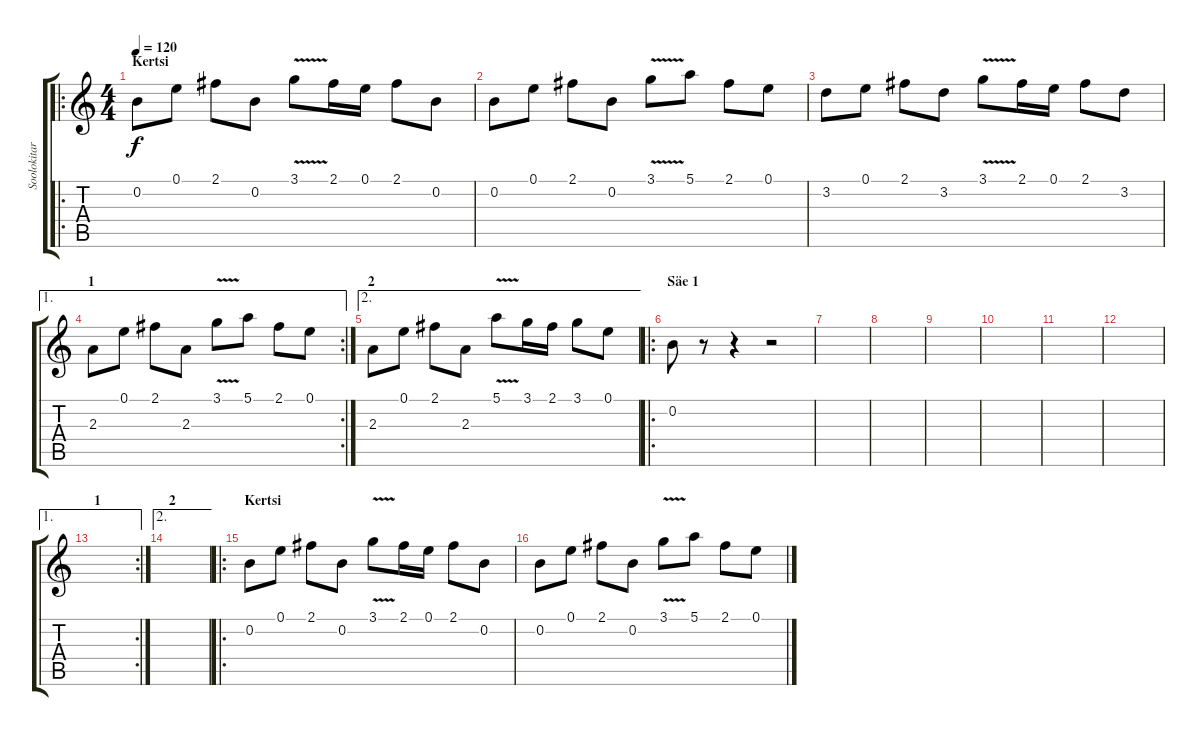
\track ("Soolokitara" "Soolokitar") {instrument distortionguitar}
\staff {score tabs}
\tuning (E4 B3 G3 D3 A2 E2) {hide}
\ro
\ts (4 4)
\section ("" "Kertsi")
\tempo 120
\clef g2
\ks c
0.2.8{dy f volume 13 instrument distortionguitar} 0.1.8 2.1.8 0.2.8 3.1{v}.8 2.1.16 0.1.16 2.1.8 0.2.8 |
0.2.8 0.1.8 2.1.8 0.2.8 3.1{v}.8 5.1.8 2.1.8 0.1.8 |
3.2.8 0.1.8 2.1.8 3.2.8 3.1{v}.8 2.1.16 0.1.16 2.1.8 3.2.8 |
\ae 1
\rc 2
\section ("" "1")
2.3.8 0.1.8 2.1.8 2.3.8 3.1{v}.8 5.1.8 2.1.8 0.1.8 |
\ae 2
\section ("" "2")
2.3.8 0.1.8 2.1.8 2.3.8 5.1{v}.8 3.1.16 2.1.16 3.1.8 0.1.8 |
\ro
\section ("" "Säe 1")
0.2.8 r.8 r.4 r.2 |
|
|
|
|
|
|
\ae 1
\rc 2
\section ("" "1")
|
\ae 2
\section ("" "2")
|
\ro
\section ("" "Kertsi")
0.2.8{volume 11 instrument distortionguitar} 0.1.8 2.1.8 0.2.8 3.1{v}.8 2.1.16 0.1.16 2.1.8 0.2.8 |
0.2.8 0.1.8 2.1.8 0.2.8 3.1{v}.8 5.1.8 2.1.8 0.1.8
